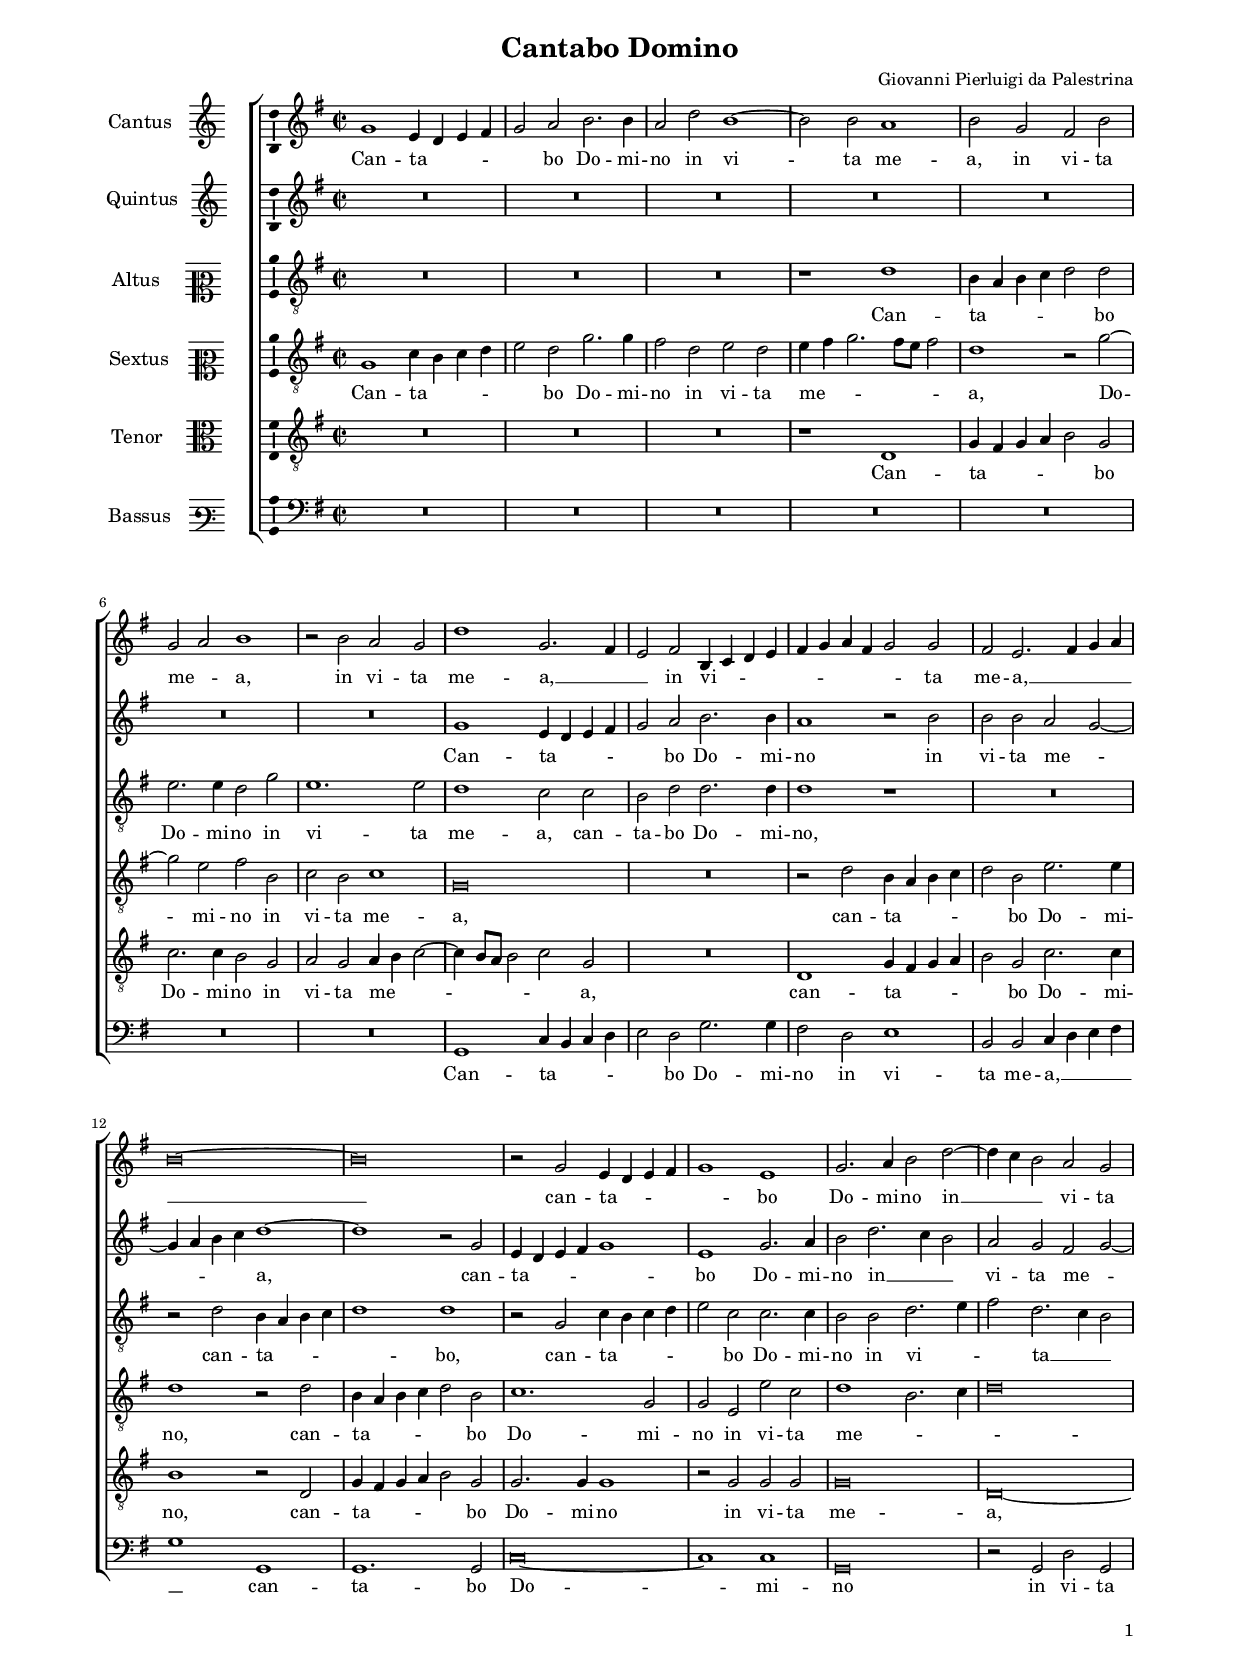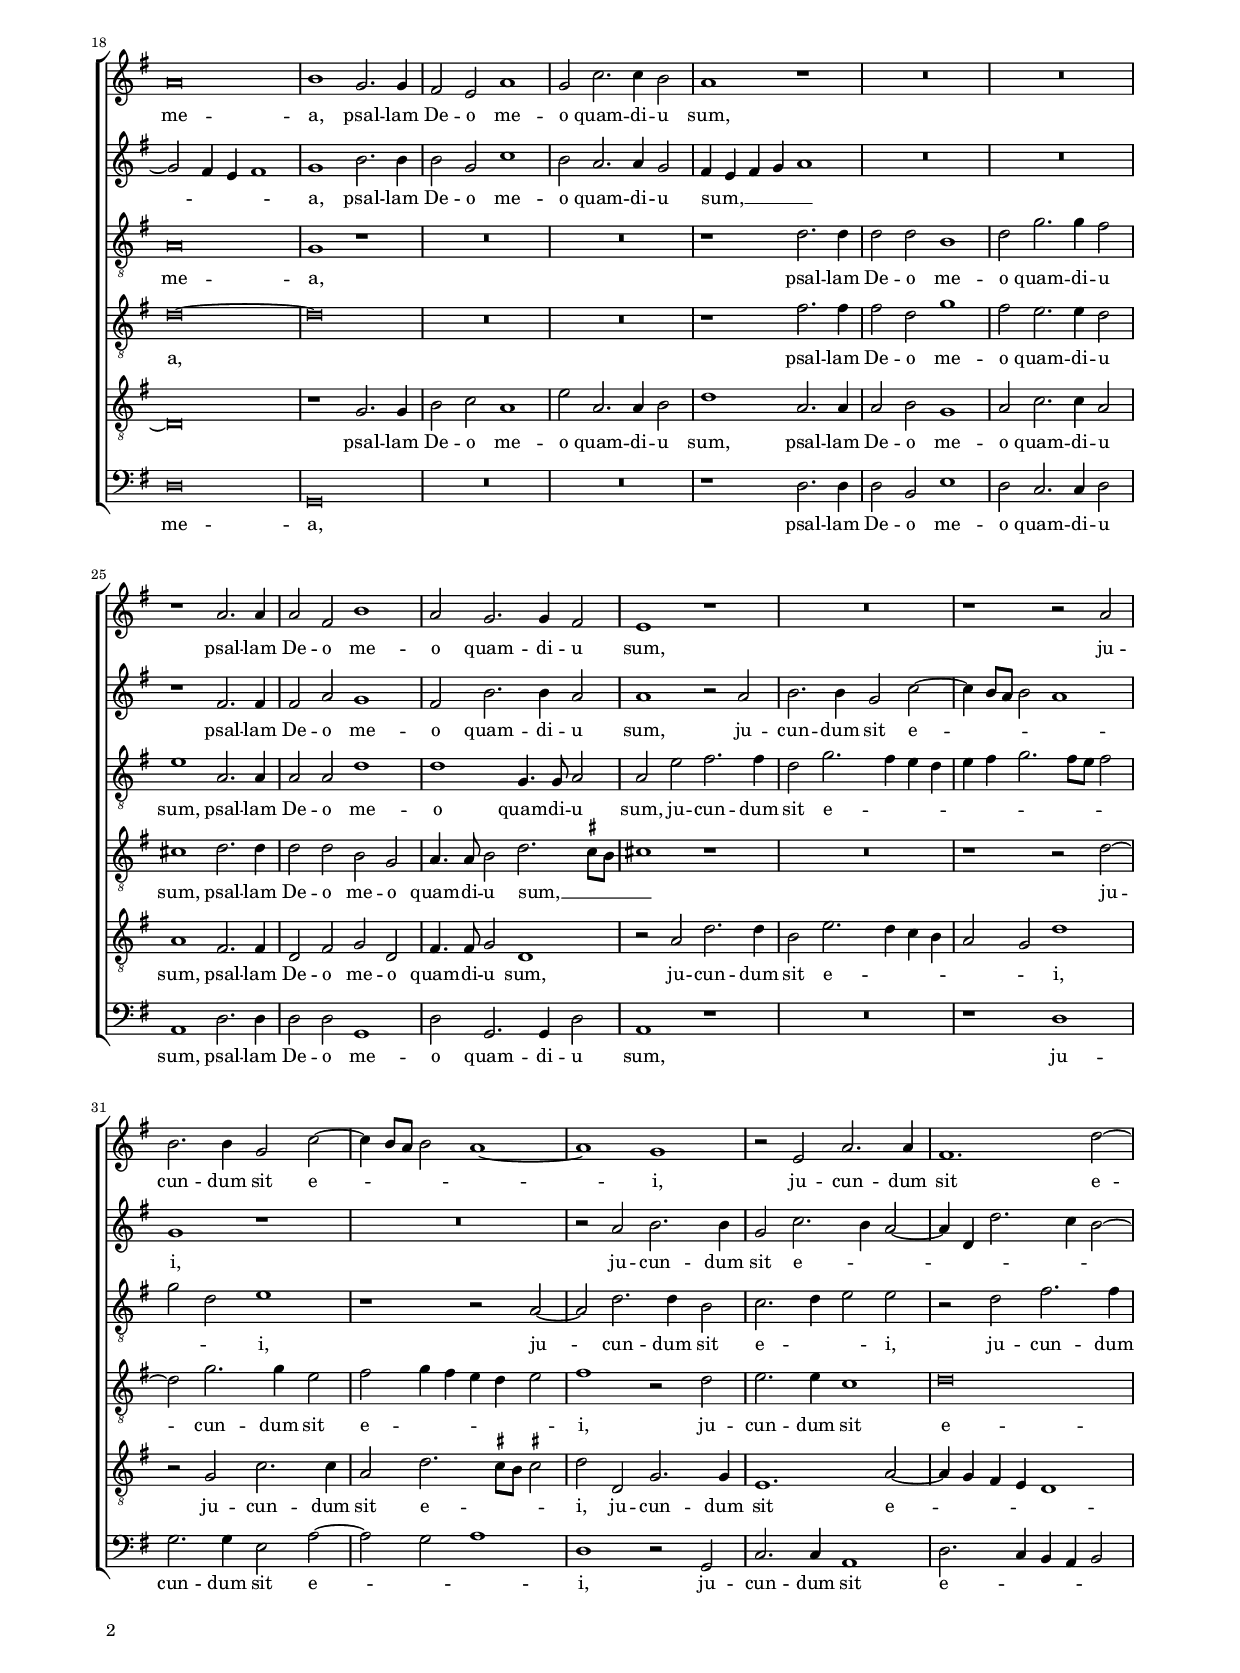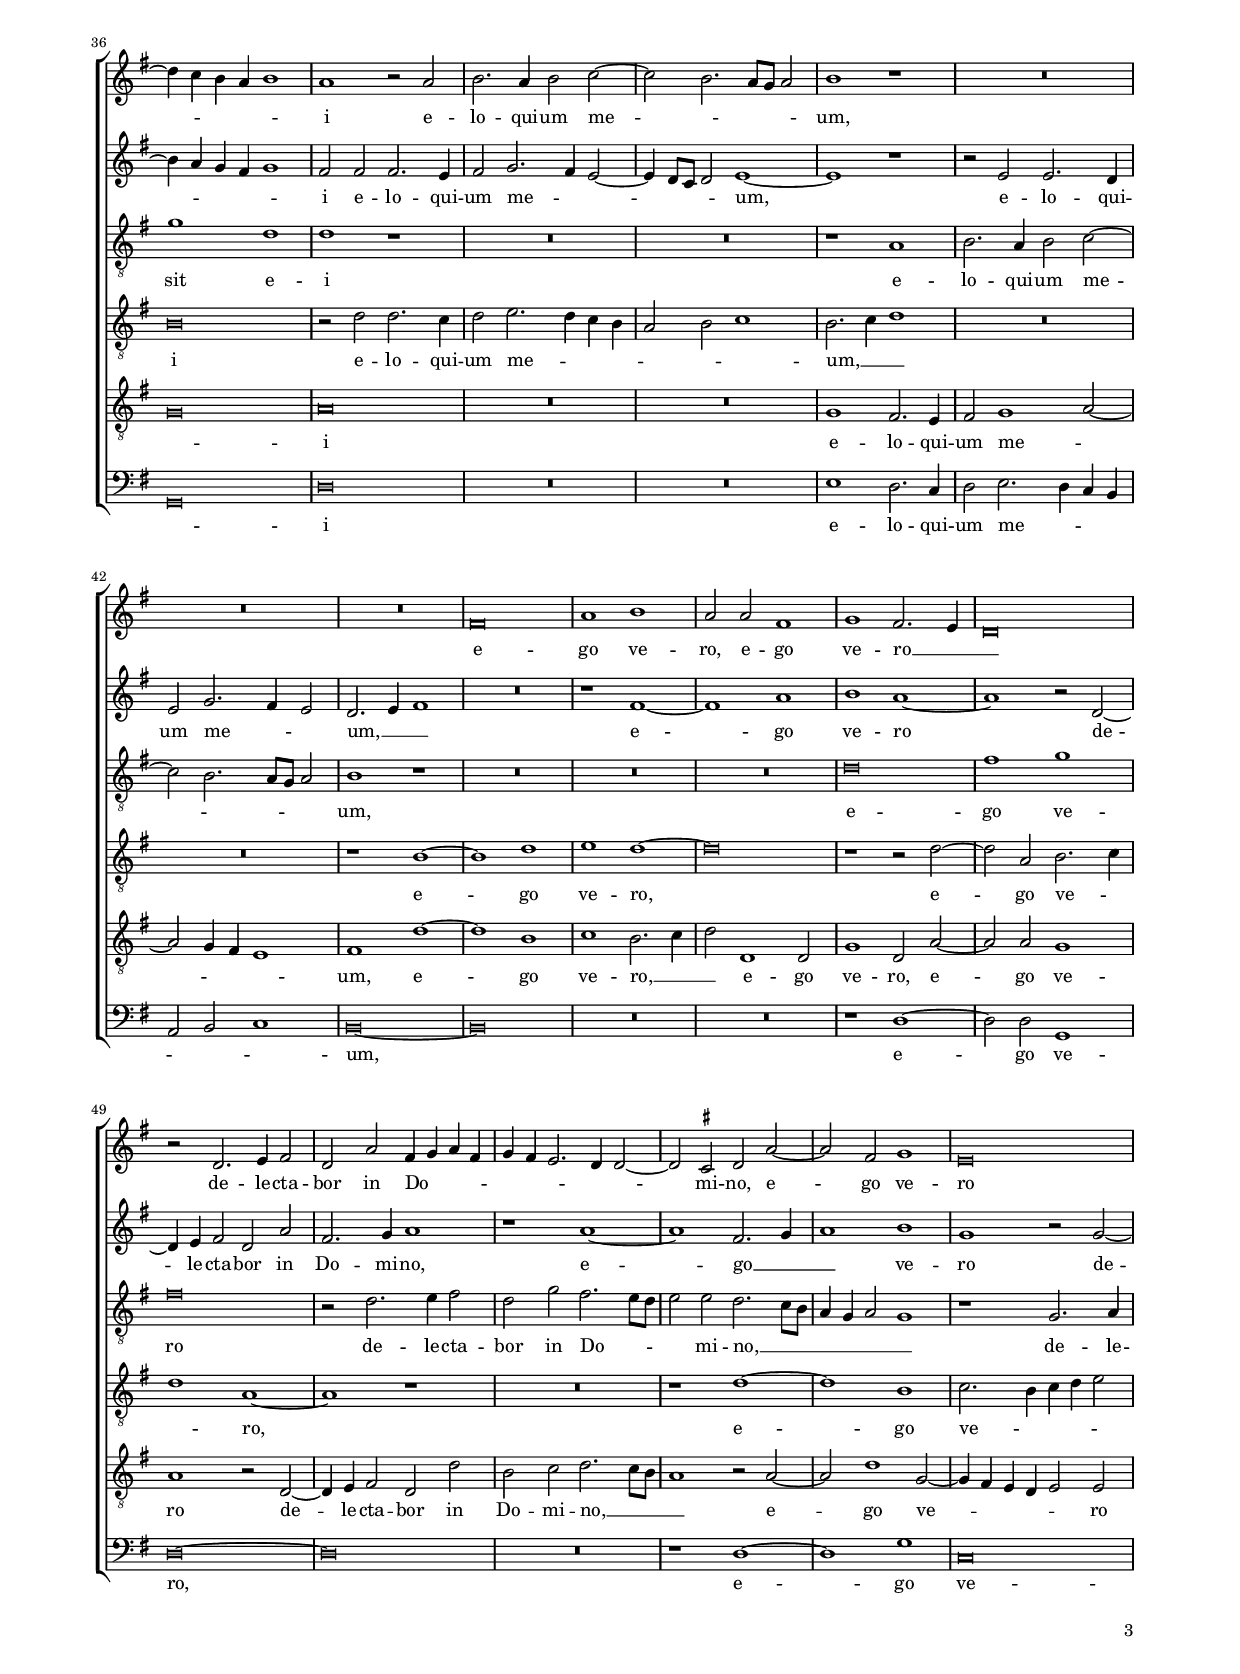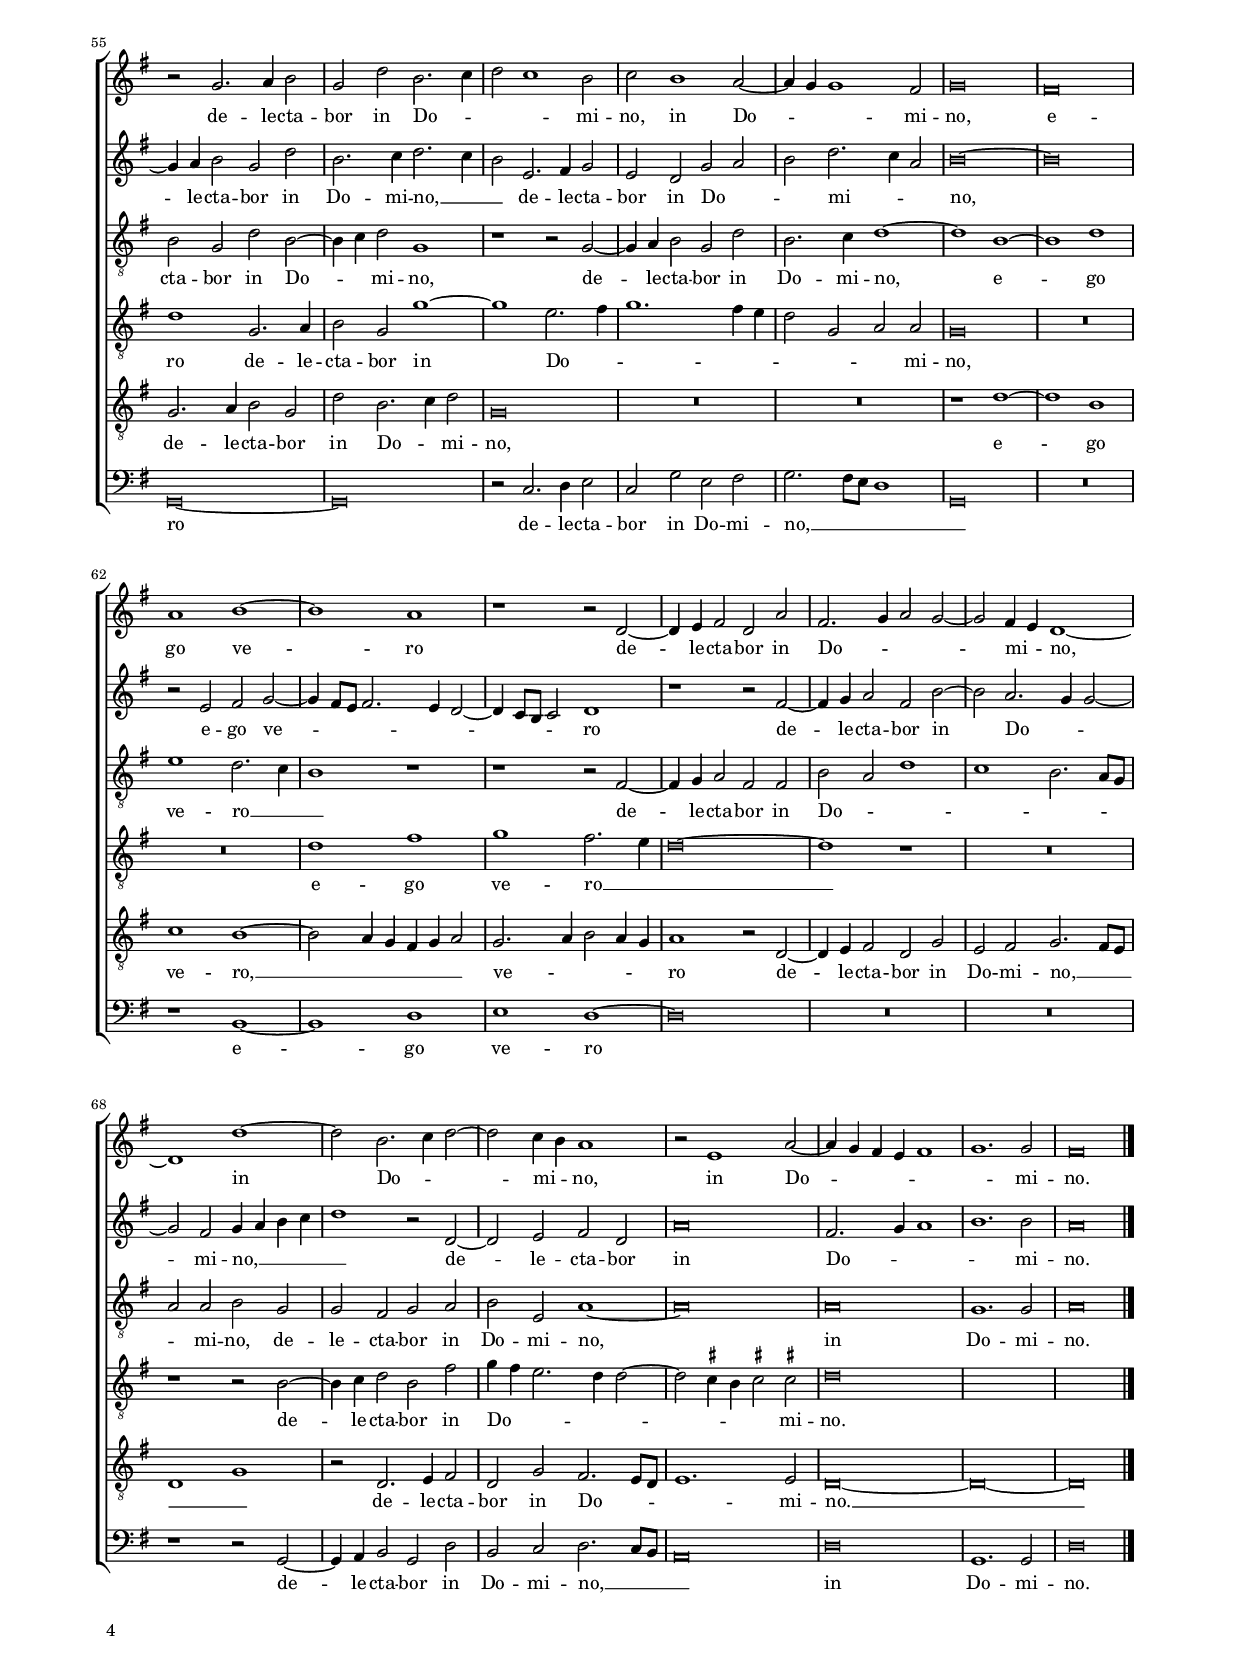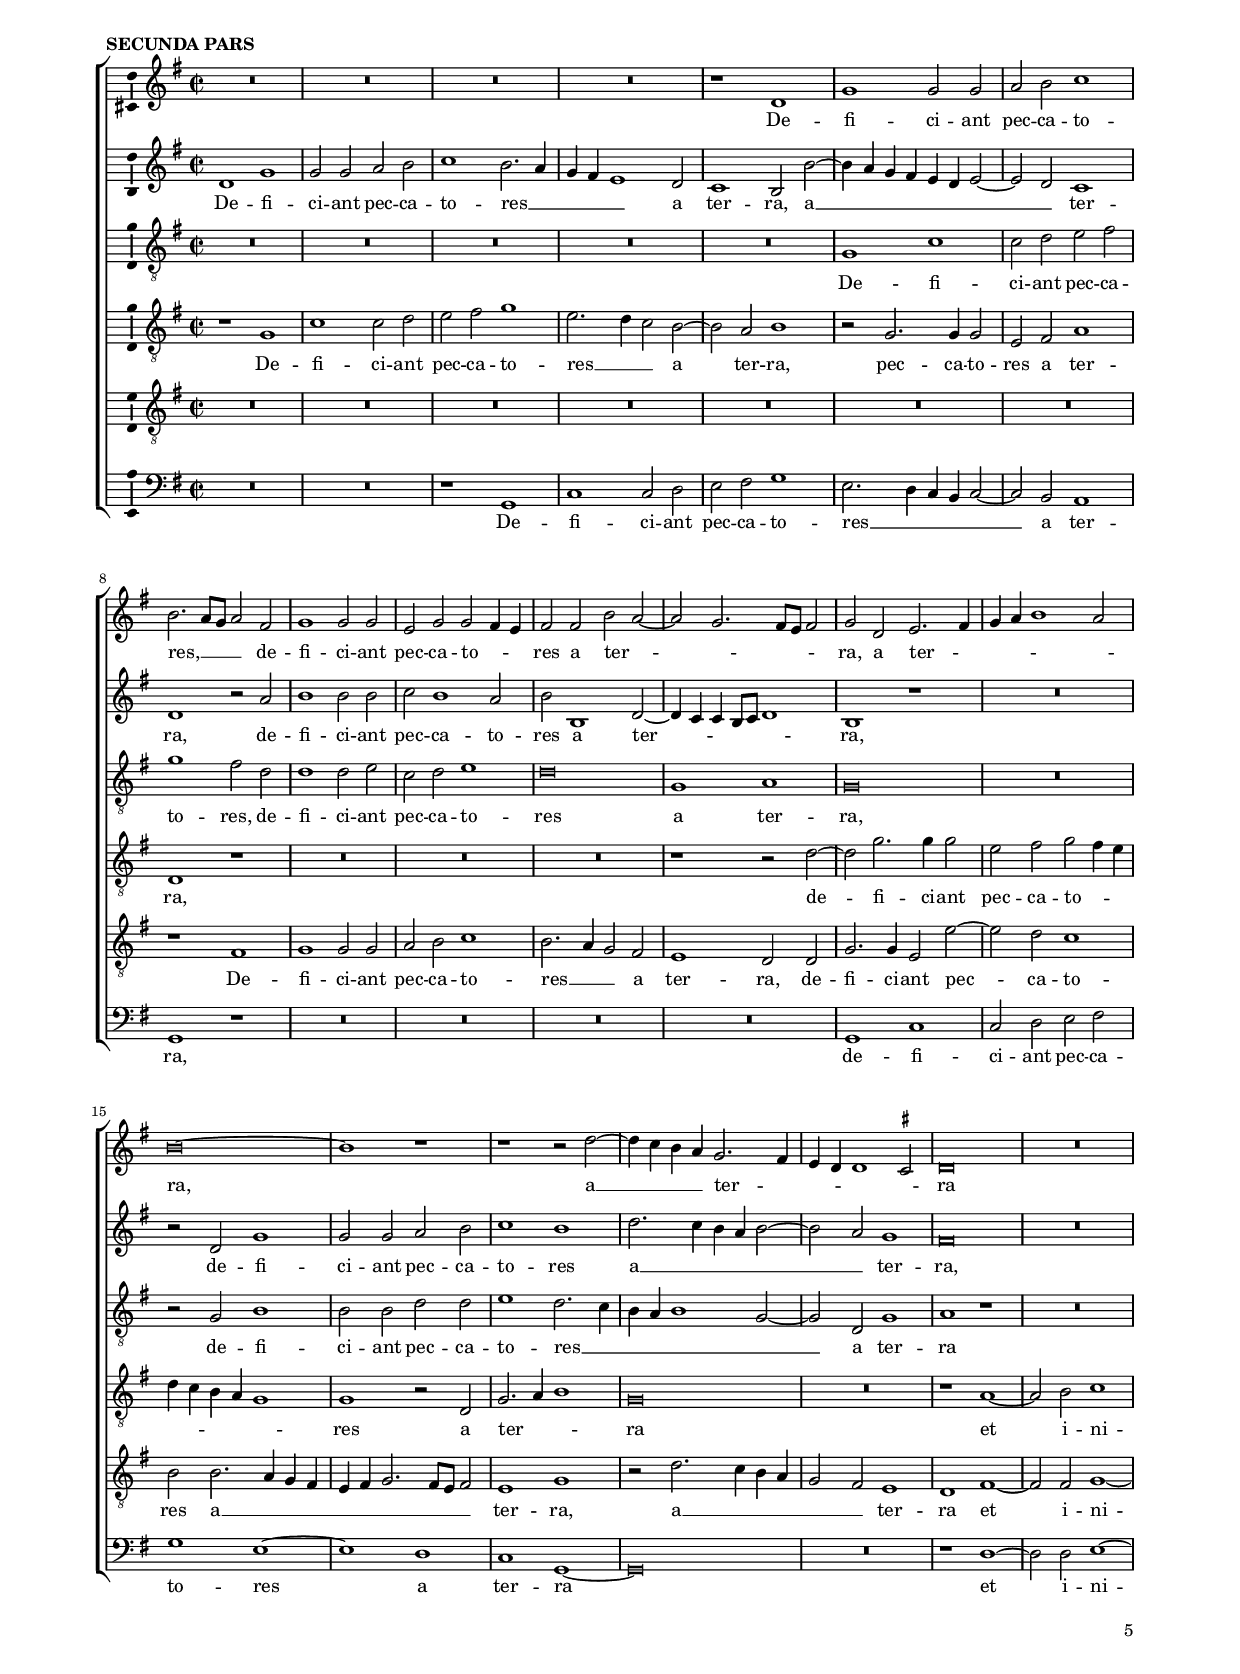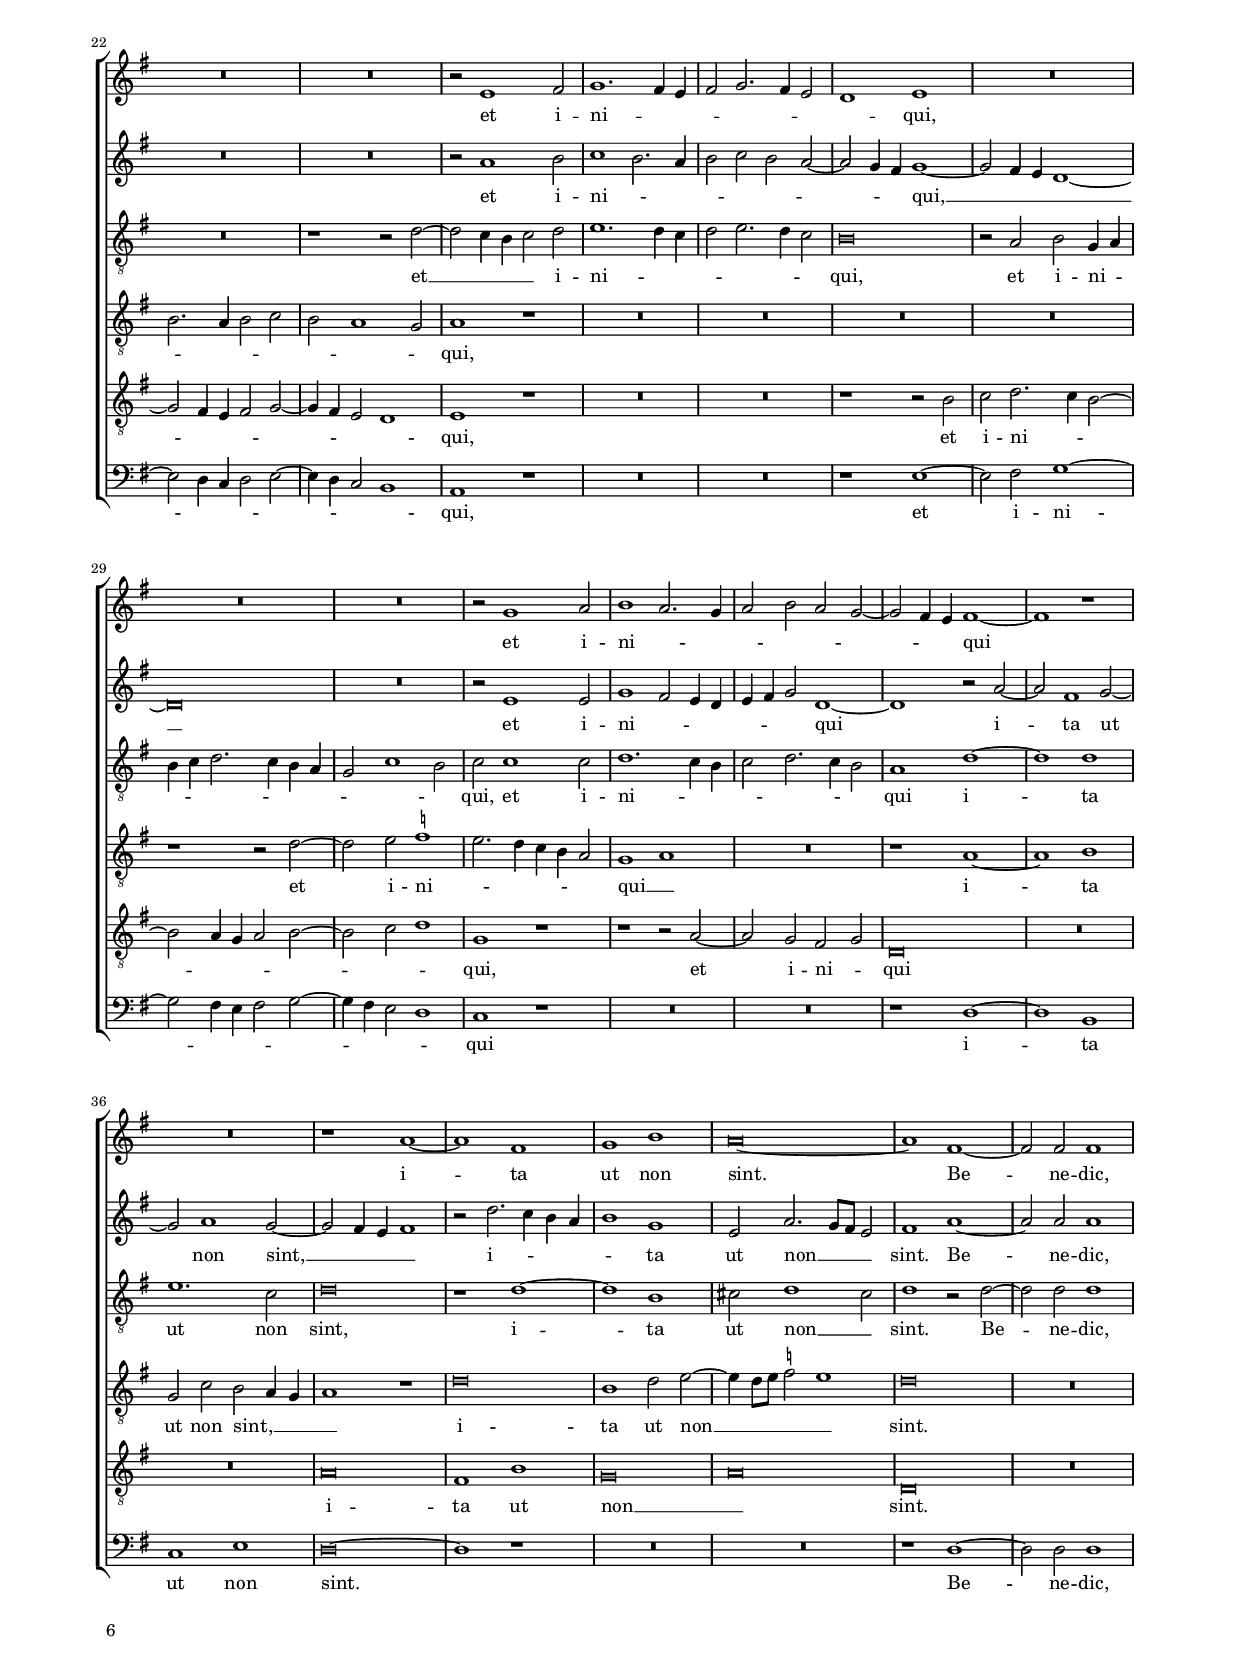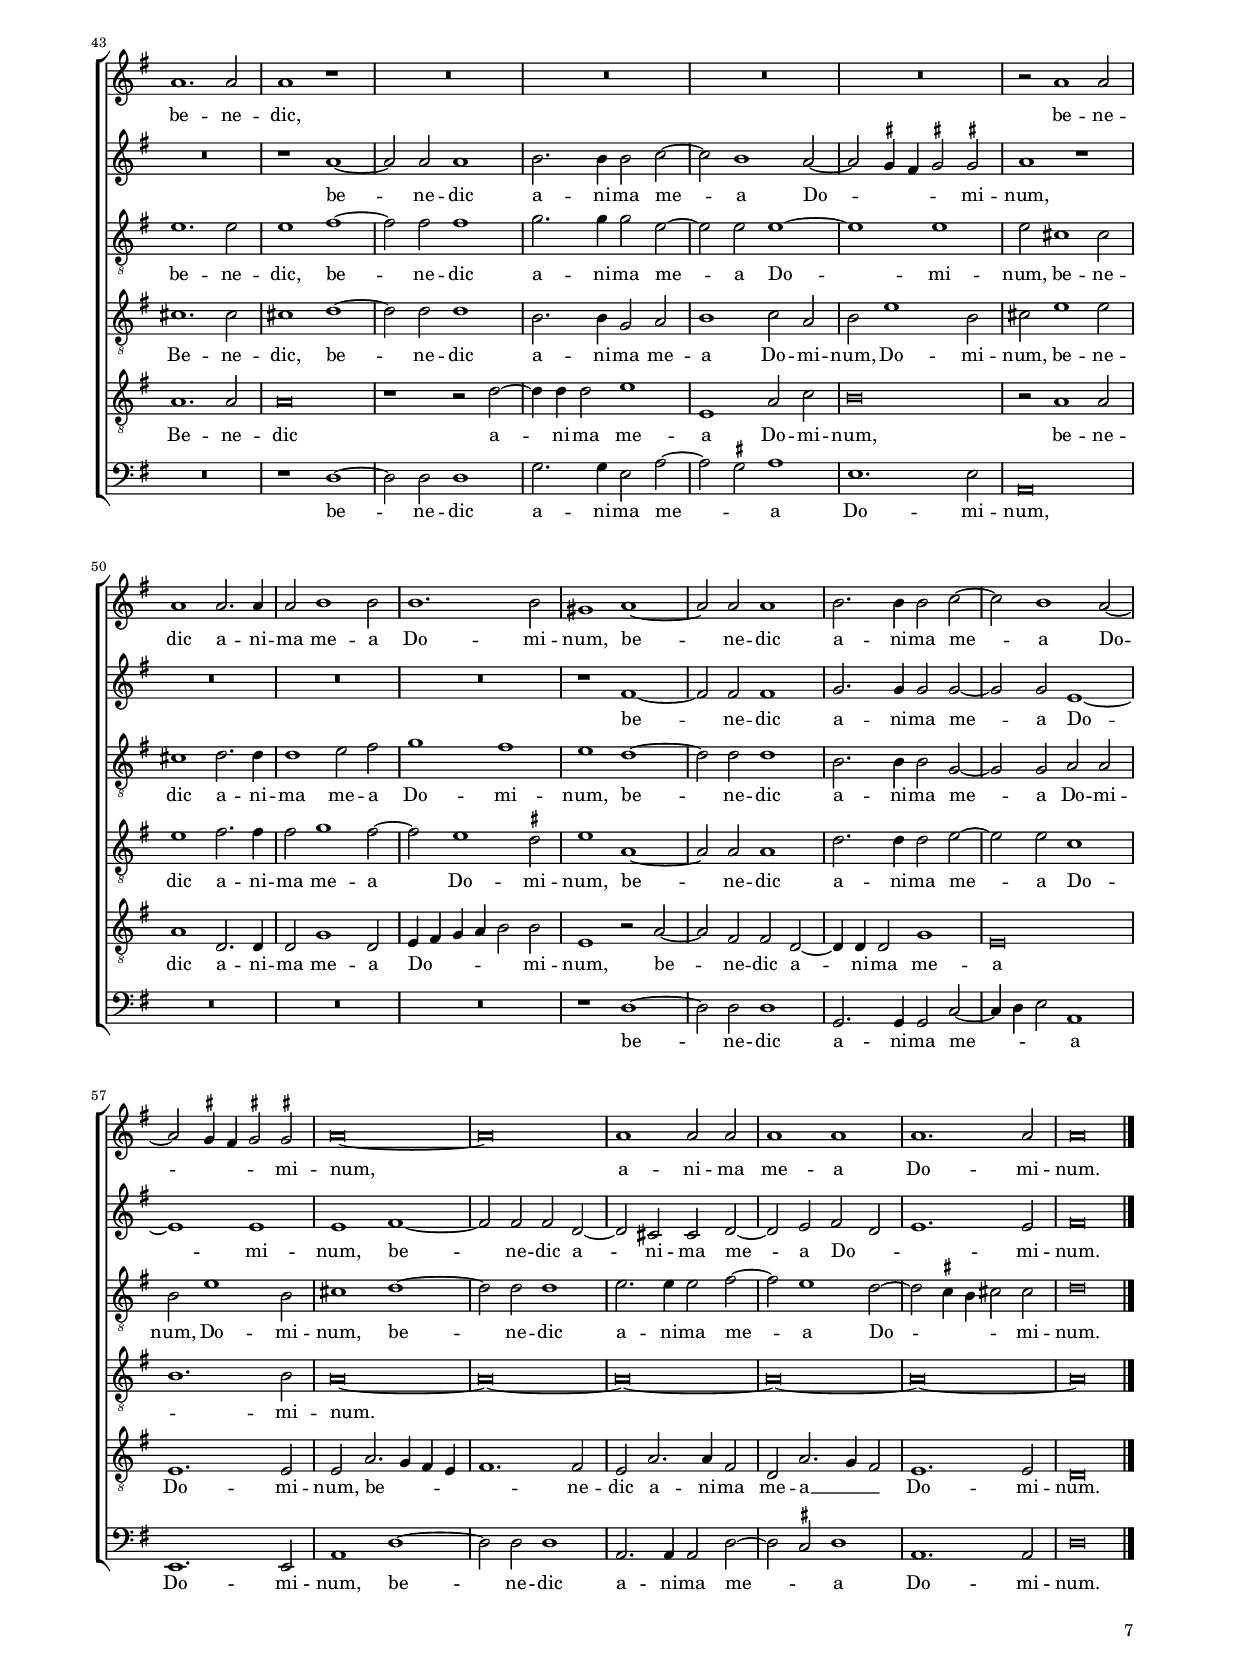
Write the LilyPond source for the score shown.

\header
{
  title="Cantabo Domino"
  composer="Giovanni Pierluigi da Palestrina"
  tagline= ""
}

\version "2.20.0"
\language deutsch
#(set-global-staff-size 15)
% #(set-default-paper-size "letter")
#(ly:set-option 'point-and-click #f)


	ficta = { \once \set suggestAccidentals = ##t }
	
	forget = #(define-music-function (music) (ly:music?) #{
		\accidentalStyle forget
		$music
		\accidentalStyle default
		#})


\paper
	{
	top-margin = 1.5 \cm
	bottom-margin = 1 \cm
	left-margin = 1.8 \cm
	right-margin = 1.8 \cm
	ragged-bottom = ##f
	ragged-last-bottom = ##t
	print-page-number = ##f
	score-system-spacing = #'((basic-distance . 17) (minimum-distance . 14) (padding . 5) (strechability . 250))
	system-system-spacing = #'((basic-distance . 17) (minimum-distance . 14) (padding . 5) (strechability . 250))
    oddFooterMarkup=\markup   \fill-line { "" \fromproperty #'page:page-number-string }
    evenFooterMarkup=\markup  \fill-line { \fromproperty #'page:page-number-string "" }
    last-bottom-spacing = #'((basic-distance . 12) (minimum-distance . 7) (padding . 4))
	systems-per-page = 3
%   page-count = 6
%	min-systems-per-page = 3
	}

global = {
    % \set Staff.autoBeaming = ##f
	\key c \major
	\time 2/2 \set Score.measureLength = #(ly:make-moment 2/1)
    \set Score.tempoHideNote = ##t
    \tempo 2 = 90
    \skip 1*2*74  \bar "|."
	}


incipitcantus = \markup { \score {
	{
	\set Staff.instrumentName = \markup { \fontsize #1 "Cantus" }
	\key c \major
	\clef violin
	s4 \bar ""
	}
	\layout  {
	raggedright = ##t
	indent = 1.6 \cm
	line-width = 2.2 \cm
	\context { \Staff \remove Time_signature_engraver }
	\override Staff.Clef.Y-extent = #'(0 . 0)
	}} \hspace #1 }


incipitsextus = \markup { \score {
	{
	\set Staff.instrumentName = \markup { \fontsize #1 "Quintus" }
	\key c \major
	\clef violin
	s4 \bar ""
	}
	\layout  {
	raggedright = ##t
	indent = 1.6 \cm
	line-width = 2.2 \cm
	\context { \Staff \remove Time_signature_engraver }
	\override Staff.Clef.Y-extent = #'(0 . 0)
	}} \hspace #1 }
      
      
incipitaltus = \markup { \score {
	{
	\set Staff.instrumentName = \markup { \fontsize #1 "Altus" }
	\key c \major
	\clef mezzosoprano
	s4 \bar ""
	}
	\layout  {
	raggedright = ##t
	indent = 1.6 \cm
	line-width = 2.2 \cm
	\context { \Staff \remove Time_signature_engraver }
	\override Staff.Clef.Y-extent = #'(0 . 0)
	}} \hspace #1 }

      
incipitquintus = \markup { \score {
	{
	\set Staff.instrumentName = \markup { \fontsize #1 "Sextus" }
	\key c \major
	\clef mezzosoprano
	s4 \bar ""
	}
	\layout  {
	raggedright = ##t
	indent = 1.6 \cm
	line-width = 2.2 \cm
	\context { \Staff \remove Time_signature_engraver }
	\override Staff.Clef.Y-extent = #'(0 . 0)
	}} \hspace #1 }

   
incipittenor = \markup { \score {
	{
	\set Staff.instrumentName = \markup { \fontsize #1 "Tenor" }
	\key c \major
	\clef alto
	s4 \bar ""
	}
	\layout  {
	raggedright = ##t
	indent = 1.6 \cm
	line-width = 2.2 \cm
	\context { \Staff \remove Time_signature_engraver }
	\override Staff.Clef.Y-extent = #'(0 . 0)
	}} \hspace #1 }

      
incipitbassus = \markup { \score {
	{
	\set Staff.instrumentName = \markup { \fontsize #1 "Bassus" }
	\key c \major
	\clef varbaritone
	s4 \bar ""
	}
	\layout  {
	raggedright = ##t
	indent = 1.6 \cm
	line-width = 2.2 \cm
	\context { \Staff \remove Time_signature_engraver }
	\override Staff.Clef.Y-extent = #'(0 . 0)
	}} \hspace #1 }


cantus =  \relative c''
	{
	c1 a4 g a h
	c2 d e2. e4
	d2 g e1~
	e2 e d1
%5
	e2 c h e |
	c2 d e1
	r2 e d c
	g'1 c,2. h4
	a2 h e,4 f g a
%10
	h4 c d h c2 c |
	h2 a2. h4 c d
	e\breve~
	e\breve
	r2 c a4 g a h
%15
	c1 a |
	c2. d4 e2 g~
	g4 f e2 d c
	d\breve
	e1 c2. c4
%20
	h2 a d1 |
	c2 f2. f4 e2
	d1 r
	R\breve
	R\breve
%25
	r1 d2. d4 |
	d2 h e1
	d2 c2. c4 h2
	a1 r
	R\breve
%30
	r1 r2 d |
	e2. e4 c2 f~
	f4 e8 d e2 d1~
	d1 c
	r2 a d2. d4
%35
	h1. g'2~ |
	g4 f e d e1
	d1 r2 d
	e2. d4 e2 f~
	f2 e2. d8 c d2
%40
	e1 r |
	R\breve
	R\breve
	R\breve
	h\breve
%45
	d1 e |
	d2 d h1
	c1 h2. a4
	g\breve
	r2 g2. a4 h2
%50
	g2 d' h4 c d h |
	c4 h a2. g4 g2~
	g2 \ficta fis g d'~
	d2 h c1
	a\breve
%55
	r2 c2. d4 e2 |
	c2 g' e2. f4
	g2 f1 e2
	f2 e1 d2~
	d4 c c1 h2
%60
	c\breve |
	h\breve
	d1 e~
	e1 d
	r1 r2 g,~
%65
	g4 a h2 g d' |
	h2. c4 d2 c~
	c2 h4 a g1~
	g1 g'~
	g2 e2. f4 g2~
%70
	g2 f4 e d1 |
	r2 a1 d2~
	d4 c h a h1
	c1. c2
	h\breve |
	}


sextus = \relative c''
	{
	R\breve
	R\breve
	R\breve
	R\breve
%5
	R\breve |
	R\breve
	R\breve
	c1 a4 g a h
	c2 d e2. e4
%10
	d1 r2 e |
	e2 e d c~
	c4 d e f g1~
	g1 r2 c,
	a4 g a h c1
%15
	a1 c2. d4 |
	e2 g2. f4 e2
	d2 c h c~
	c2 h4 a h1
	c1 e2. e4
%20
	e2 c f1 |
	e2 d2. d4 c2
	h4 a h c d1
	R\breve
	R\breve
%25
	r1 h2. h4 |
	h2 d c1
	h2 e2. e4 d2
	d1 r2 d
	e2. e4 c2 f~
%30
	f4 e8 d e2 d1 |
	c1 r
	R\breve
	r2 d e2. e4
	c2 f2. e4 d2~
%35
	d4 g, g'2. f4 e2~ |
	e4 d c h c1
	h2 h h2. a4
	h2 c2. h4 a2~
	a4 g8 f g2 a1~
%40
	a1 r |
	r2 a a2. g4
	a2 c2. h4 a2
	g2. a4 h1
	R\breve
%45
	r1 h~ |
	h1 d
	e1 d~
	d1 r2 g,~
	g4 a h2 g d'
%50
	h2. c4 d1 |
	r1 d~
	d1 h2. c4
    d1 e
	c1 r2 c~
%55
	c4 d4 e2 c2 g' |
    e2. f4 g2. f4
    e2 a,2. h4 c2
    a2 g c2 d
    e2 g2. f4 d2
%60
	e\breve~ |
	e\breve
	r2 a, h2 c2~
    c4 h8 a h2. a4 g2~
    g4 f8 e f2 g1
%65
	r1 r2 h~ |
    h4 c4 d2 h e~
	e2 d2. c4 c2~
    c2 h2 c4 d e f
    g1 r2 g,~
%70
	g2 a h2 g |
    d'\breve
	h2. c4 d1
	e1. e2
    d\breve |
	}


altus =  \relative c'
    {
	R\breve
	R\breve
	R\breve
	r1 g'
%5
	e4 d e f g2 g |
	a2. a4 g2 c
	a1. a2
	g1 f2 f
	e2 g g2. g4
%10
	g1 r |
	R\breve
	r2 g e4 d e f
	g1 g
	r2 c, f4 e f g
%15
	a2 f f2. f4 |
	e2 e g2. a4
	h2 g2. f4 e2
	d\breve
	c1 r
%20
	R\breve |
	R\breve
	r1 g'2. g4
	g2 g e1
	g2 c2. c4 h2
%25
	a1 d,2. d4 |
	d2 d g1
	g1 c,4. c8 d2
	d2 a' h2. h4
	g2 c2. h4 a g
%30
	a4 h c2. h8 a h2 |
	c2 g a1
	r1 r2 d,~
	d2 g2. g4 e2
	f2. g4 a2 a
%35
	r2 g h2. h4 |
	c1 g
	g1 r
	R\breve
	R\breve
%40
	r1 d |
	e2. d4 e2 f~
	f2 e2. d8 c d2
	e1 r
	R\breve
%45
	R\breve |
	R\breve
	g\breve
	h1 c
	h\breve
%50
	r2 g2. a4 h2 |
	g2 c h2. a8 g
	a2 a g2. f8 e
	d4 c d2 c1
	r1 c2. d4
%55
	e2 c g' e~ |
	e4 f g2 c,1
	r1 r2 c~
	c4 d e2 c g'
	e2. f4 g1~
%60
	g1 e~ |
	e1 g
	a1 g2. f4
	e1 r
	r1 r2 h~
%65
	h4 c d2 h h |
	e2 d g1
	f1 e2. d8 c
	d2 d e c
	c2 h c d
%70
	e2 a, d1~ |
	d\breve
	d\breve
	c1. c2
	d\breve |
	}


quintus =  \relative c'
	{
	c1 f4 e f g
	a2 g c2. c4
	h2 g a g
	a4 h c2. h8 a h2
%5
	g1 r2 c~ |
	c2 a h e,
	f2 e f1
	c\breve
	R\breve
%10
	r2 g' e4 d e f |
	g2 e a2. a4
	g1 r2 g
	e4 d e f g2 e
	f1. c2
%15
	c2 a a' f |
	g1 e2. f4
	g\breve
	g\breve~
	g\breve
%20
	R\breve |
	R\breve
	r1 h2. h4
	h2 g c1
	h2 a2. a4 g2
%25
	fis1 g2. g4 |
	g2 g e c
	d4. d8 e2 g2. \ficta fis8 e
	fis1 r
	R\breve
%30
	r1 r2 g~ |
	g2 c2. c4 a2
	h2 c4 h a g a2
	h1 r2 g
	a2. a4 f1
%35
	g\breve |
	e\breve
	r2 g g2. f4
	g2 a2. g4 f e
	d2 e f1
%40
	e2. f4 g1 |
	R\breve
	R\breve
	r1 e~
	e1 g
%45
	a1 g~ |
	g\breve
	r1 r2 g~
	g2 d e2. f4
	g1 d~
%50
	d1 r |
	R\breve
	r1 g~
	g1 e
	f2. e4 f g a2
%55
	g1 c,2. d4 |
	e2 c c'1~
	c1 a2. h4
	c1. h4 a
	g2 c, d d
%60
	c\breve |
	R\breve
	R\breve
	g'1 h
	c1 h2. a4
%65
	g\breve~ |
	g1 r
	R\breve
	r1 r2 e~
	e4 f g2 e h'
%70
	c4 h a2. g4 g2~ |
	g2 \ficta fis4 e \ficta fis!2 \ficta fis!
	g\breve |
	}


tenor  =  \relative c'
	{
	R\breve
	R\breve
	R\breve
	r1 g
%5
	c4 h c d e2 c |
	f2. f4 e2 c
	d2 c d4 e f2~
	f4 e8 d e2 f2 c
	R\breve
%10
	g1 c4 h c d |
	e2 c f2. f4
	e1 r2 g,
	c4 h c d e2 c
	c2. c4 c1
%15
	r2 c c c |
	c\breve
	g\breve~
	g\breve
	r1 c2. c4
%20
	e2 f d1 |
	a'2 d,2. d4 e2
	g1 d2. d4
	d2 e c1
	d2 f2. f4 d2
%25
	d1 h2. h4 |
	g2 h c g
	h4. h8 c2 g1
	r2 d' g2. g4
	e2 a2. g4 f e
%30
	d2 c g'1 |
	r2 c, f2. f4
	d2 g2. \ficta fis8 e \ficta fis!2
	g2 g, c2. c4
	a1. d2~
%35
	d4 c h a g1 |
	c\breve
	d\breve
	R\breve
	R\breve
%40
	c1 h2. a4 |
	h2 c1 d2~
	d2 c4 h a1
	h1 g'~
	g1 e
%45
	f1 e2. f4 |
	g2 g,1 g2
	c1 g2 d'~
	d2 d c1
	d1 r2 g,~
%50
	g4 a h2 g g' |
	e2 f g2. f8 e
	d1 r2 d~
	d2 g1 c,2~
	c4 h a g a2 a
%55
	c2. d4 e2 c |
	g'2 e2. f4 g2
	c,\breve
	R\breve
	R\breve
%60
	r1 g'~ |
	g1 e
	f1 e~
	e2 d4 c h c d2
	c2. d4 e2 d4 c
%65
	d1 r2 g,~ |
	g4 a h2 g c
	a2 h c2. h8 a
	g1 c
	r2 g2. a4 h2
%70
	g2 c h2. a8 g |
	a1. a2
	g\breve~
	g\breve~
	g\breve |
	}


bassus  =  \relative c
	{
	R\breve
	R\breve
	R\breve
	R\breve
%5
	R\breve |
	R\breve
	R\breve
	c1 f4 e f g
	a2 g c2. c4
%10
	h2 g a1 |
	e2 e f4 g a h
	c1 c,
	c1. c2
	f\breve~
%15
	f1 f |
	c\breve
	r2 c g' c,
	g'\breve
	c,\breve
%20
	R\breve |
	R\breve
	r1 g'2. g4
	g2 e a1
	g2 f2. f4 g2
%25
	d1 g2. g4 |
	g2 g c,1
	g'2 c,2. c4 g'2
	d1 r
	R\breve
%30
	r1 g |
	c2. c4 a2 d~
	d2 c d1
	g,1 r2 c,
	f2. f4 d1
%35
	g2. f4 e d e2 |
	c\breve
	g'\breve
	R\breve
	R\breve
%40
	a1 g2. f4 |
	g2 a2. g4 f e
	d2 e f1
	e\breve~
	e\breve
%45
	R\breve |
	R\breve
	r1 g~
	g2 g c,1
	g'\breve~
%50
	g\breve |
	R\breve
	r1 g~
	g1 c
	f,\breve
%55
	c\breve~ |
	c\breve
	r2 f2. g4 a2
	f2 c' a h
	c2. h8 a g1
%60
	c,\breve |
	R\breve
	r1 e~
	e1 g
	a1 g~
%65
	g\breve |
	R\breve
	R\breve
	r1 r2 c,~
	c4 d e2 c g'
%70
	e2 f g2. f8 e |
	d\breve
	g\breve
	c,1. c2
	g'\breve |
	}


lyricscantus = \lyricmode {
	Can -- ta -- _ _ _ _ bo Do -- mi -- no in vi -- ta me -- a,
    in vi -- ta me -- _ a,
    in vi -- ta me -- a, __ _ _ 
    in vi -- _ _ _ _ _ _ _ _ ta me -- a, __ _ _ _ _
    can -- ta -- _ _ _ _ bo Do -- mi -- no in __ _ _ vi -- ta me -- a,
    psal -- lam De -- o me -- o quam -- di -- u sum,
    psal -- lam De -- o me -- o quam -- di -- u sum,
    ju -- cun -- dum sit e -- _ _ _ _ i,
    ju -- cun -- dum sit e -- _ _ _ _ i
    e -- lo -- qui -- um me -- _ _ _ _ um,
    e -- go ve -- ro,
    e -- go ve -- ro __ _ _
    de -- le -- cta -- bor in Do -- _ _ _ _ _ _ _ _ mi -- no,
    e -- go ve -- ro
    de -- le -- cta -- bor in Do -- _ _ _ mi -- no,
    in Do -- _ _ mi -- no,
    e -- go ve -- ro
    de -- le -- cta -- bor in Do -- _ _ _ mi -- _ no,
    in Do -- _ _ mi -- _ no,
    in Do -- _ _ _ _ _ mi -- no.
	}


lyricssextus = \lyricmode {
	Can -- ta -- _ _ _ _ bo Do -- mi -- no in vi -- ta me -- _ _ _ _ a,
    can -- ta -- _ _ _ _ bo Do -- mi -- no in __ _ _ vi -- ta me -- _ _ _ _ a,
    psal -- lam De -- o me -- o quam -- di -- u sum, __ _ _ _ _
    psal -- lam De -- o me -- o quam -- di -- u sum,
    ju -- cun -- dum sit e -- _ _ _ _ i,
    ju -- cun -- dum sit e -- _ _ _ _ _ _ _ _ _ _ i
    e -- lo -- qui -- um me -- _ _ _ _ _ um,
    e -- lo -- qui -- um me -- _ _ um, __ _ _
    e -- go ve -- ro
    de -- le -- cta -- bor in Do -- mi -- no,
    e -- go __ _ _ ve -- ro
    de -- le -- cta -- bor in Do -- mi -- no, __ _ _ 
    de -- le -- cta -- bor in Do -- _ _ mi -- _ _ no,
    e -- go ve -- _ _ _ _ _ _ _ _ ro
    de -- le -- cta -- bor in Do -- _ _ mi -- no, __ _ _ _ _
    de -- le -- cta -- bor in Do -- _ _ _ mi -- no.
	}
	
	
lyricsaltus = \lyricmode {
	Can -- ta -- _ _ _ _ bo Do -- mi -- no in vi -- ta me -- a,
    can -- ta -- bo Do -- mi -- no,
    can -- ta -- _ _ _ _ bo,
    can -- ta -- _ _ _ _ bo Do -- mi -- no in vi -- _ _ ta __ _ _ me -- a,
    psal -- lam De -- o me -- o quam -- di -- u sum,
    psal -- lam De -- o me -- o quam -- di -- u sum,
    ju -- cun -- dum sit e -- _ _ _ _ _ _ _ _ _ _ _ i,
    ju -- cun -- dum sit e -- _ _ i,
    ju -- cun -- dum sit e -- i
    e -- lo -- qui -- um me -- _ _ _ _ um,
    e -- go ve -- ro
    de -- le -- cta -- bor in Do -- _ _ _ mi -- no, __ _ _ _ _ _ _
    de -- le -- cta -- bor in Do -- _ mi -- no,
    de -- le -- cta -- bor in Do -- mi -- no,
    e -- go ve -- ro __ _ _
    de -- le -- cta -- bor in Do -- _ _ _ _ _ _ _ mi -- no,
    de -- le -- cta -- bor in Do -- mi -- no,
    in Do -- mi -- no.
	}


lyricsquintus = \lyricmode {
	Can -- ta -- _ _ _ _ bo Do -- mi -- no in vi -- ta me -- _ _ _ _ _ a,
    Do -- mi -- no in vi -- ta me -- a,
    can -- ta -- _ _ _ _ bo Do -- mi -- no,
    can -- ta -- _ _ _ _ bo Do -- mi -- no in vi -- ta me -- _ _ _ a,
    psal -- lam De -- o me -- o quam -- di -- u sum,
    psal -- lam De -- o me -- o quam -- di -- u sum, __ _ _ _
    ju -- cun -- dum sit e -- _ _ _ _ _ i,
    ju -- cun -- dum sit e -- i
    e -- lo -- qui -- um me -- _ _ _ _ _ _ um, __ _ _
    e -- go ve -- ro,
    e -- go ve -- _ _ ro,
    e -- go ve -- _ _ _ _ ro
    de -- le -- cta -- bor in Do -- _ _ _ _ _ _ _ mi -- no,
    e -- go ve -- ro __ _ _ 
    de -- le -- cta -- bor in Do -- _ _ _ _ _ _ _ mi -- no.
	}


lyricstenor = \lyricmode {
	Can -- ta -- _ _ _ _ bo Do -- mi -- no in vi -- ta me -- _ _ _ _ _ _ a,
    can -- ta -- _ _ _ _ bo Do -- mi -- no,
    can -- ta -- _ _ _ _ bo Do -- mi -- no in vi -- ta me -- a,
    psal -- lam De -- o me -- o quam -- di -- u sum,
    psal -- lam De -- o me -- o quam -- di -- u sum,
    psal -- lam De -- o me -- o quam -- di -- u sum,
    ju -- cun -- dum sit e -- _ _ _ _ _ i,
    ju -- cun -- dum sit e -- _ _ _ i,
    ju -- cun -- dum sit e -- _ _ _ _ _ i
    e -- lo -- qui -- um me -- _ _ _ _ um,
    e -- go ve -- ro, __ _ _
    e -- go ve -- ro,
    e -- go ve -- ro
    de -- le -- cta -- bor in Do -- mi -- no, __ _ _ _
    e -- go ve -- _ _ _ _ ro
    de -- le -- cta -- bor in Do -- _ mi -- no,
    e -- go ve -- ro, __ _ _ _ _ _
    ve -- _ _ _ _ ro
    de -- le -- cta -- bor in Do -- mi -- no, __ _ _ _ _
    de -- le -- cta -- bor in Do -- _ _ _ mi -- no. __
	}


lyricsbassus = \lyricmode {
	Can -- ta -- _ _ _ _ bo Do -- mi -- no in vi -- ta me -- a, __ _ _ _ _
    can -- ta -- bo Do -- mi -- no in vi -- ta me -- a,
    psal -- lam De -- o me -- o quam -- di -- u sum,
    psal -- lam De -- o me -- o quam -- di -- u sum,
    ju -- cun -- dum sit e -- _ _ i,
    ju -- cun -- dum sit e -- _ _ _ _ _ i
    e -- lo -- qui -- um me -- _ _ _ _ _ _ um,
    e -- go ve -- ro,
    e -- go ve -- ro
    de -- le -- cta -- bor in Do -- mi -- no, __ _ _ _ _
    e -- go ve -- ro
    de -- le -- cta -- bor in Do -- mi -- no, __ _ _ _
    in Do -- mi -- no.
	}


\score
{  
    \transpose c g, {
	\new ChoirStaff \with { \override StaffGrouper.staff-staff-spacing.basic-distance = #12 }
	<<

	\new Staff << \global
	\new Voice="v1" {
		\set Staff.instrumentName=\incipitcantus
		\set Staff.midiInstrument = "reed organ"
		\clef violin
		\cantus }
	\new Lyrics \lyricsto "v1" {\lyricscantus }
	>>


	\new Staff << \global
	\new Voice="v6" {
		\set Staff.instrumentName=\incipitsextus
		\set Staff.midiInstrument = "reed organ"
		\clef violin
		\sextus}
	\new Lyrics \lyricsto "v6" {\lyricssextus }
	>>


	\new Staff << \global
	\new Voice="v2" {
		\set Staff.instrumentName=\incipitaltus
		\set Staff.midiInstrument = "reed organ"
        \clef "G_8" 
		\altus}
	\new Lyrics \lyricsto "v2" {\lyricsaltus }
	>>


	\new Staff << \global
	\new Voice="v5" {
		\set Staff.instrumentName=\incipitquintus
		\set Staff.midiInstrument = "reed organ"
        \clef "G_8"
		\quintus}
	\new Lyrics \lyricsto "v5" {\lyricsquintus }
	>>
        

	\new Staff << \global
	\new Voice="v3" {
		\set Staff.instrumentName=\incipittenor
		\set Staff.midiInstrument = "reed organ"
		\clef "G_8"
		\tenor }
	\new Lyrics \lyricsto "v3" {\lyricstenor }
	>>


	\new Staff << \global
	\new Voice="v4" {
		\set Staff.instrumentName=\incipitbassus
		\set Staff.midiInstrument = "reed organ"
		\clef "bass" 
		\bassus }
	\new Lyrics \lyricsto "v4" {\lyricsbassus}
	>>

	>>
	} % transpose

	\layout
	{
	indent = 2.6 \cm
%	\context { \Lyrics \override VerticalAxisGroup.nonstaff-relatedstaff-spacing.padding = #2 }
%	\context { \Lyrics \override LyricText.font-size = #1 }
  	\context { \Staff \consists "Ambitus_engraver" }
	\context { \Staff \override TimeSignature.break-visibility = #end-of-line-invisible }
%	\context { \Staff \override InstrumentName.X-offset = #'-25 }
%	\context { \Voice \override Slur.transparent = ##t }
	\context { \Score \override BarNumber.padding = #2 }
	\context { \Voice \override NoteHead.style = #'baroque }
	}

\midi
	{
	}

}

%%%%%%%%%%%%%%%%%%%%  SECUNDA PARS   %%%%%%%%%%%%%%%%%%%%

 %	\mark \markup { \fontsize #-3 \note  #"1" #1 = \fontsize #-3 \note #"1." #1 }

global = {
	\key c \major
	\time 2/2 \set Score.measureLength = #(ly:make-moment 2/1)
        \set Score.tempoHideNote = ##t
        \tempo 2 = 90
        \skip 1*2*63  \bar "|."
	}


cantus =  \relative c''
	{
	R\breve
	R\breve
	R\breve
	R\breve
%5
	r1 g |
	c1 c2 c
	d2 e f1
	e2. d8 c d2 h
	c1 c2 c
%10
	a2 c c h4 a |
	h2 h e d~
	d2 c2. h8 a h2
	c2 g a2. h4
	c4 d e1 d2
%15
	e\breve~ |
	e1 r
	r1 r2 g~
	g4 f e d c2. h4
	a4 g g1 \ficta fis2
%20
	g\breve |
	R\breve
	R\breve
	R\breve
	r2 a1 h2
%25
	c1. h4 a |
	h2 c2. h4 a2
	g1 a
	R\breve
	R\breve
%30
	R\breve |
	r2 c1 d2
	e1 d2. c4
	d2 e d c~
	c2 h4 a h1~
%35
	h1 r  |
	R\breve
	r1 d~
	d1 h
	c1 e
%40
	d\breve~ |
	d1 h~
	h2 h h1
	d1. d2
	d1 r
%45
	R\breve |
	R\breve
	R\breve
	R\breve
	r2 d1 d2
%50
	d1 d2. d4 |
	d2 e1 e2
	e1. e2
	cis1 d~
	d2 d d1
%55
	e2. e4 e2 f~ |
	f2 e1 d2~
	d2 \ficta cis4 h \ficta cis!2 \ficta cis!
	d\breve~
	d\breve
%60
	d1 d2 d |
	d1 d
	d1. d2
	d\breve |
	}


sextus = \relative c''
	{
	g1 c
	c2 c d e
	f1 e2. d4
	c4 h a1 g2
%5
	f1 e2 e'~ |
	e4 d c h a g a2~
	a2 g f1
	g1 r2 d'
	e1 e2 e
%10
	f2 e1 d2 |
	e2 e,1 g2~
	g4 f f e8 f g1
	e1 r
	R\breve
%15
	r2 g c1 |
	c2 c d e
	f1 e
	g2. f4 e d e2~
	e2 d c1
%20
	h\breve |
	R\breve
	R\breve
	R\breve
	r2 d1 e2
%25
	f1 e2. d4 |
	e2 f e d~
	d2 c4 h c1~
	c2 h4 a g1~
	g\breve
%30
	R\breve |
	r2 a1 a2
	c1 h2 a4 g
	a4 h c2 g1~
	g1 r2 d'~
%35
	d2 h1 c2~ |
	c2 d1 c2~
	c2 h4 a h1
	r2 g'2. f4 e d
	e1 c
%40
	a2 d2. c8 h a2 |
	h1 d~
	d2 d d1
	R\breve
	r1 d~
%45
	d2 d d1 |
	e2. e4 e2 f~
	f2 e1 d2~
	d2 \ficta cis4 h \ficta cis!2 \ficta cis!2
	d1 r
%50
	R\breve |
	R\breve 
    R\breve
    r1 h~
	h2 h h1
%55
	c2. c4 c2 c~ |
	c2 c a1~
	a1 a
	a1 h~
	h2 h h g~
%60
	g2 fis fis g~ |
	g2 a h g
	a1. a2
	h\breve |
	}


altus =  \relative c'
    {
	R\breve
	R\breve
	R\breve
	R\breve
%5
	R\breve |
	c1 f
	f2 g a h
	c1 h2 g
	g1 g2 a
%10
	f2 g a1 |
	g\breve
	c,1 d
	c\breve
	R\breve
%15
	r2 c e1 |
	e2 e g g
	a1 g2. f4
	e4 d e1 c2~
	c2 g c1
%20
	d1 r |
	R\breve
	R\breve
	r1 r2 g~
	g2 f4 e f2 g
%25
	a1. g4 f |
	g2 a2. g4 f2
	e\breve
	r2 d e c4 d
	e4 f g2. f4 e d
%30
	c2 f1 e2 |
	f2 f1 f2
	g1. f4 e
	f2 g2. f4 e2
	d1 g~
%35
	g1 g |
	a1. f2
	g\breve
	r1 g~
	g1 e
%40
	fis2 g1 fis2 |
	g1 r2 g~
	g2 g g1
	a1. a2
	a1 h~
%45
	h2 h h1 |
	c2. c4 c2 a~
	a2 a a1~
	a1 a
	a2 fis1 fis2
%50
	fis1 g2. g4 |
	g1 a2 h
	c1 h
	a1 g~
	g2 g g1
%55
	e2. e4 e2 c~ |
	c2 c d d
	e2 a1 e2
	fis1 g~
	g2 g g1
%60
	a2. a4 a2 h~
	h2 a1 g2~
	g2 \ficta fis4 e fis!2 fis
	g\breve |
	}


quintus =  \relative c'
	{
	r1 c
	f1 f2 g
	a2 h c1
	a2. g4 f2 e~
%5
	e2 d e1 |
	r2 c2. c4 c2
	a2 h d1
	g,1 r
	R\breve
%10
	R\breve |
	R\breve
	r1 r2 g'~
	g2 c2. c4 c2
	a2 h c h4 a
%15
	g4 f e d c1 |
	c1 r2 g
	c2. d4 e1
	c\breve
	R\breve
%20
	r1 d~ |
	d2 e f1
	e2. d4 e2 f
	e2 d1 c2
	d1 r
%25
	R\breve |
	R\breve
	R\breve
	R\breve
	r1 r2 g~
%30
	g2 a \ficta b1 |
	a2. g4 f e d2
	c1 d
	R\breve
	r1 d~
%35
	d1 e |
	c2 f e d4 c
	d1 r
	g\breve
	e1 g2 a~
%40
	a4 g8 a \ficta b2 a1
	g\breve
	R\breve
	fis1. fis2
	fis1 g~
%45
	g2 g g1 |
	e2. e4 c2 d
	e1 f2 d
	e2 a1 e2
	fis2 a1 a2
%50
	a1 h2. h4 |
	h2 c1 h2~
	h2 a1 \ficta gis2
	a1 d,~
	d2 d d1
%55
	g2. g4 g2 a~ |
	a2 a f1
	e1. e2
	d\breve~
	d\breve~
%60
	d\breve~ |
	d\breve~
	d\breve~
	d\breve |
	}


tenor  =  \relative c'
	{
	R\breve
	R\breve
	R\breve
	R\breve
%5
	R\breve |
	R\breve
	R\breve
	r1 h
	c1 c2 c
%10
	d2 e f1 |
	e2. d4 c2 h
	a1 g2 g
	c2. c4 a2 a'~
	a2 g f1
%15
	e2 e2. d4 c h |
	a4 h c2. h8 a h2
	a1 c
	r2 g'2. f4 e d
	c2 h a1
%20
	g1 h~ |
	h2 h c1~
	c2 h4 a h2 c~
	c4 h a2 g1
	a1 r
%25
	R\breve |
	R\breve
	r1 r2 e'
	f2 g2. f4 e2~
	e2 d4 c d2 e~
%30
	e2 f g1 |
	c,1 r
	r1 r2 d~
	d2 c h c
	g\breve
%35
	R\breve |
	R\breve
	d'\breve
	h1 e
	c\breve
%40
	d\breve |
	g,\breve
	R\breve
	d'1. d2
	d\breve
%45
	r1 r2 g~ |
	g4 g g2 a1
	a,1 d2 f
	e\breve
	r2 d1 d2
%50
	d1 g,2. g4 |
	g2 c1 g2
	a4 h c d e2 e
	a,1 r2 d~
	d2 h h g~
%55
	g4 g g2 c1 |
	a\breve
	a1. a2
	a2 d2. c4 h a
	h1. h2
%60
	a2 d2. d4 h2 |
	g2 d'2. c4 h2
	a1. a2
	g\breve |
	}


bassus  =  \relative c
	{
	R\breve
	R\breve
	r1 c
	f1 f2 g
%5
	a2 h c1 |
	a2. g4 f e f2~
	f2 e d1
	c1 r
	R\breve
%10
	R\breve |
	R\breve
	R\breve
	c1 f
	f2 g a h
%15
	c1 a~ |
	a1 g
	f1 c~
	c\breve
	R\breve
%20
	r1 g'~ |
	g2 g a1~
	a2 g4 f g2 a~
	a4 g f2 e1
	d1 r
%25
	R\breve |
	R\breve
	r1 a'~
	a2 h c1~
	c2 h4 a h2 c~
%30
	c4 h a2 g1 |
	f1 r
	R\breve
	R\breve
	r1 g~
%35
	g1 e |
	f1 a
	g\breve~
	g1 r
	R\breve
%40
	R\breve |
	r1 g~
	g2 g g1
	R\breve
	r1 g~
%45
	g2 g g1 |
	c2. c4 a2 d~
	d2 \ficta cis d1
	a1. a2
	d,\breve
%50
	R\breve |
	R\breve
	R\breve
	r1 g~
	g2 g g1
%55
	c,2. c4 c2 f~ |
	f4 g a2 d,1
	a1. a2
	d1 g~
	g2 g g1
%60
	d2. d4 d2 g~ |
	g2 \ficta fis g1
	d1. d2
	g\breve |
	}


lyricscantus = \lyricmode {
	De -- fi -- ci -- ant pec -- ca -- to -- res, __ _ _ _ 
    de -- fi -- ci -- ant pec -- ca -- to -- _ _ res
    a ter -- _ _ _ _ _ ra,
    a ter -- _ _ _ _ _ ra,
    a __ _ _ _ ter -- _ _ _ _ _ ra
    et i -- ni -- _ _ _ _ _ _ _ qui,
    et i -- ni -- _ _ _ _ _ _ _ _ qui
    i -- ta ut non sint.
    Be -- ne -- dic,
    be -- ne -- dic,
    be -- ne -- dic a -- ni -- ma me -- a Do -- mi -- num,
    be -- ne -- dic a -- ni -- ma me -- a Do -- _ _ _ mi -- num,
    a -- ni -- ma me -- a Do -- mi -- num.
	}


lyricssextus = \lyricmode {
	De -- fi -- ci -- ant pec -- ca -- to -- res __ _ _ _ _ 
    a ter -- ra,
    a __ _ _ _ _ _ _ _ ter -- ra,
    de -- fi -- ci -- ant pec -- ca -- to -- res
    a ter -- _ _ _ _ _ ra,
    de -- fi -- ci -- ant pec -- ca -- to -- res
    a __ _ _ _ _ _ ter -- ra,
    et i -- ni -- _ _ _ _ _ _ _ _ qui, __ _ _ _
    et i -- ni -- _ _ _ _ _ _ qui
    i -- ta ut non sint, __ _ _ _
    i -- _ _ _ _ ta ut non __ _ _ _ sint.
    Be -- ne -- dic,
    be -- ne -- dic a -- ni -- ma me -- a Do -- _ _ _ mi -- num,
    be -- ne -- dic a -- ni -- ma me -- a Do -- mi -- num,
    be -- ne -- dic a -- ni -- ma me -- a Do -- _ _ mi -- num.
	}


lyricsaltus = \lyricmode {
	De -- fi -- ci -- ant pec -- ca -- to -- res,
    de -- fi -- ci -- ant pec -- ca -- to -- res
    a ter -- ra,
    de -- fi -- ci -- ant pec -- ca -- to -- res __ _ _ _ _ _ 
    a ter -- ra
    et __ _ _ _ i -- ni -- _ _ _ _ _ _ qui,
    et i -- ni -- _ _ _ _ _ _ _ _ _ _ qui,
    et i -- ni -- _ _ _ _ _ _ qui
    i -- ta ut non sint,
    i -- ta ut non __ _ sint.
    Be -- ne -- dic,
    be -- ne -- dic,
    be -- ne -- dic a -- ni -- ma me -- a Do -- mi -- num,
    be -- ne -- dic a -- ni -- ma me -- a Do -- mi -- num,
    be -- ne -- dic a -- ni -- ma me -- a Do -- mi -- num,
    Do -- mi -- num,
    be -- ne -- dic a -- ni -- ma me -- a Do -- _ _ _ mi -- num.
	}


lyricsquintus = \lyricmode {
	De -- fi -- ci -- ant pec -- ca -- to -- res __ _ _ 
    a ter -- ra,
    pec -- ca -- to -- res a ter -- ra,
    de -- fi -- ci -- ant pec -- ca -- to -- _ _ _ _ _ _ _ res
    a ter -- _ _ ra
    et i -- ni -- _ _ _ _ _ _ _ qui,
    et i -- ni -- _ _ _ _ _ qui __ _
    i -- ta ut non sint, __ _ _ _
    i -- ta ut non __ _ _ _ _ sint.
    Be -- ne -- dic,
    be -- ne -- dic a -- ni -- ma me -- a Do -- mi -- num,
    Do -- mi -- num,
    be -- ne -- dic a -- ni -- ma me -- a Do -- mi -- num,
    be -- ne -- dic a -- ni -- ma me -- a Do -- _ mi -- num.
	}


lyricstenor = \lyricmode {
	De -- fi -- ci -- ant pec -- ca -- to -- res __ _ _
    a ter -- ra,
    de -- fi -- ci -- ant pec -- ca -- to -- res
    a __ _ _ _ _ _ _ _ _ _ ter -- ra,
    a __ _ _ _ _ _ ter -- ra
    et i -- ni -- _ _ _ _ _ _ _ qui,
    et i -- ni -- _ _ _ _ _ _ _ _ qui,
    et i -- ni -- _ qui
    i -- ta ut non __ _ sint.
    Be -- ne -- dic a -- ni -- ma me -- a Do -- mi -- num,
    be -- ne -- dic a -- ni -- ma me -- a Do -- _ _ _ _ mi -- num,
    be -- ne -- dic a -- ni -- ma me -- a Do -- mi -- num,
    be -- _ _ _ _ ne -- dic a -- ni -- ma me -- a __ _ _ Do -- mi -- num.
	}


lyricsbassus = \lyricmode {
	De -- fi -- ci -- ant pec -- ca -- to -- res __ _ _ _ _ 
    a ter -- ra,
    de -- fi -- ci -- ant pec -- ca -- to -- res
    a ter -- ra
    et i -- ni -- _ _ _ _ _ _ _ qui,
    et i -- ni -- _ _ _ _ _ _ _ qui
    i -- ta ut non sint.
    Be -- ne -- dic,
    be -- ne -- dic a -- ni -- ma me -- _ a Do -- mi -- num,
    be -- ne -- dic a -- ni -- ma me -- _ _ a Do -- mi -- num,
    be -- ne -- dic a -- ni -- ma me -- _ a Do -- mi -- num.
	}


\score
{  
	\transpose c g, {
	\new ChoirStaff \with { \override StaffGrouper.staff-staff-spacing.basic-distance = #12 }
	<<

	\new Staff <<\global
	\new Voice="v1" {
	  %\set Staff.instrumentName="Cantus"
		\set Staff.midiInstrument = "reed organ"
		\clef violin
		\cantus }
	\new Lyrics \lyricsto "v1" {\lyricscantus }
	>>


	\new Staff << \global
	\new Voice="v6" {
	  %\set Staff.instrumentName="Sextus"
		\set Staff.midiInstrument = "reed organ"
		\clef violin 
		\sextus}
	\new Lyrics \lyricsto "v6" {\lyricssextus }
	>>


	\new Staff << \global
	\new Voice="v2" {
	  %\set Staff.instrumentName="Altus"
		\set Staff.midiInstrument = "reed organ"
		\clef "G_8" 
		\altus}
	\new Lyrics \lyricsto "v2" {\lyricsaltus }
	>>


	\new Staff << \global
	\new Voice="v5" {
	  %\set Staff.instrumentName="Quintus"
		\set Staff.midiInstrument = "reed organ"
		\clef "G_8"
		\quintus}
	\new Lyrics \lyricsto "v5" {\lyricsquintus }
	>>    
    

	\new Staff <<\global
	\new Voice="v3" {
	  %\set Staff.instrumentName="Tenor"
		\set Staff.midiInstrument = "reed organ"
		\clef "G_8"
		\tenor }
	\new Lyrics \lyricsto "v3" {\lyricstenor }
	>>


	\new Staff <<\global
	\new Voice="v4" {
	  %\set Staff.instrumentName="Bassus"
		\set Staff.midiInstrument = "reed organ"
		\clef "bass" 
		\bassus }
	\new Lyrics \lyricsto "v4" {\lyricsbassus}
	>>

	>>
    } % transpose

	\layout
	{
	indent = 0 \cm
%	\context { \Lyrics \override VerticalAxisGroup.nonstaff-relatedstaff-spacing.padding = #2 }
%	\context { \Lyrics \override LyricText.font-size = #1 }
   	\context { \Staff \consists "Ambitus_engraver" }
	\context { \Staff \override TimeSignature.break-visibility = #end-of-line-invisible }
%	\context { \Staff \override InstrumentName.X-offset = #'-25 }
%	\context { \Voice \override Slur.transparent = ##t }
	\context { \Score \override BarNumber.padding = #2 }
	\context { \Voice \override NoteHead.style = #'baroque }
	}

    \header { piece = \markup { \raise #2 \bold "SECUNDA PARS"} }
        
\midi
	{
	}

}

% EOF
